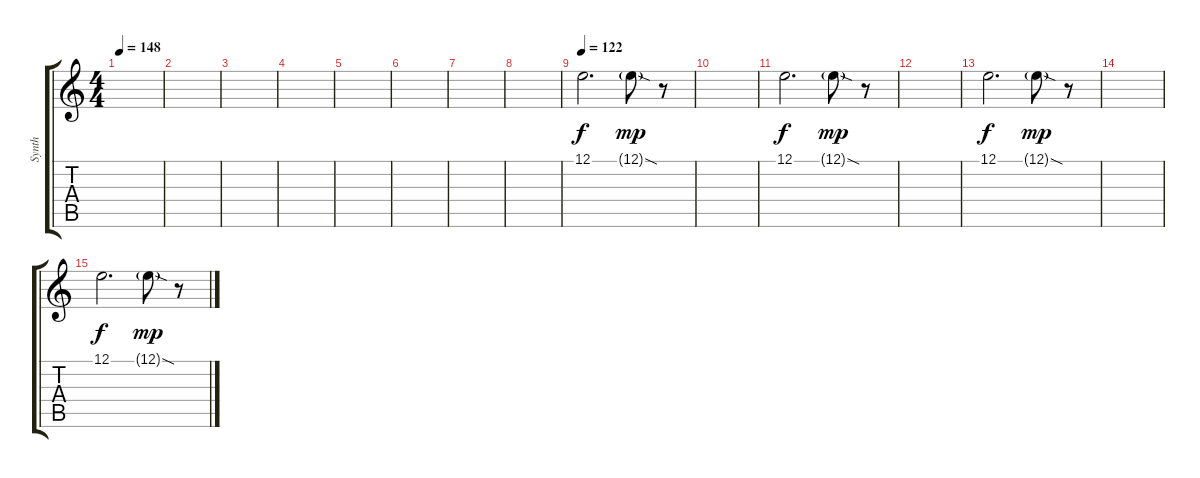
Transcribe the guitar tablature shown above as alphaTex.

\track ("Synth" "Synth") {instrument lead2sawtooth}
\staff {score tabs}
\tuning (E4 B3 G3 D3 A2 E2) {hide}
\ts (4 4)
\tempo 148
\clef g2
\ks c
|
|
|
|
|
|
|
|
\tempo 122
12.1.2{d dy f} 12.1{sod g}.8{dy mp} r.8 |
|
12.1.2{d dy f} 12.1{sod g}.8{dy mp} r.8 |
|
12.1.2{d dy f} 12.1{sod g}.8{dy mp} r.8 |
|
12.1.2{d dy f} 12.1{sod g}.8{dy mp} r.8
